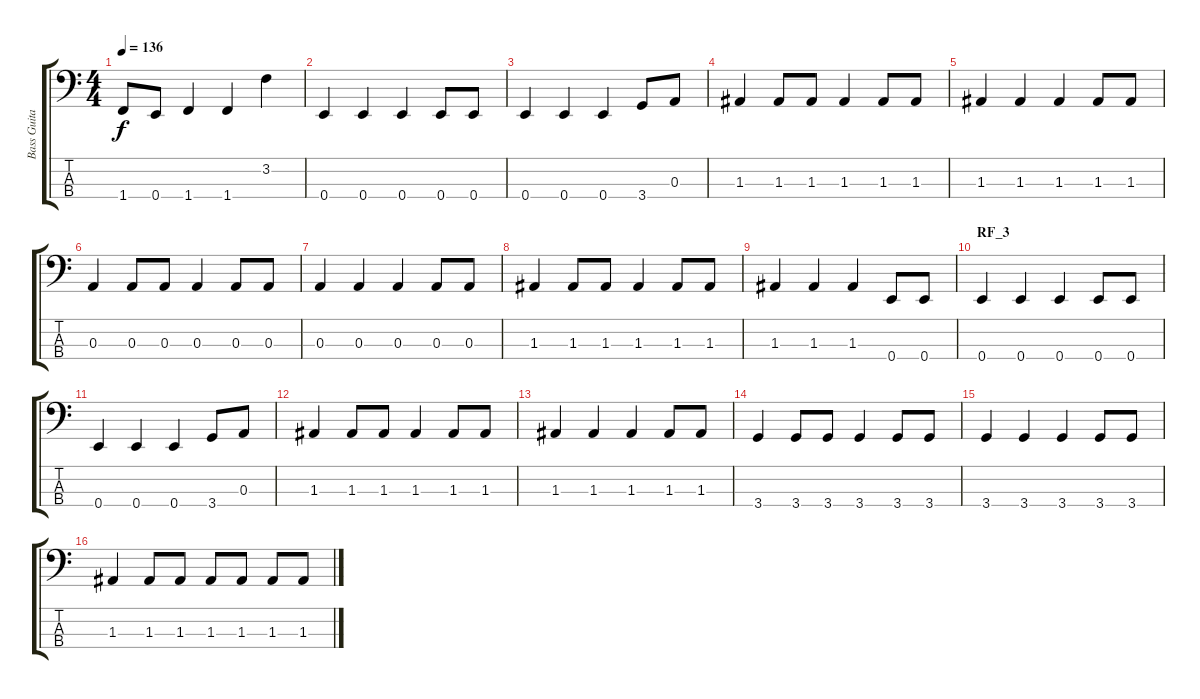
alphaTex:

\track ("Bass Guitar" "Bass Guita") {instrument electricbasspick}
\staff {score tabs}
\tuning (G2 D2 A1 E1) {hide}
\ts (4 4)
\tempo 136
\clef f4
\ks c
1.4.8{dy f} 0.4.8 1.4.4 1.4.4 3.2.4 |
0.4.4 0.4.4 0.4.4 0.4.8 0.4.8 |
0.4.4 0.4.4 0.4.4 3.4.8 0.3.8 |
1.3.4 1.3.8 1.3.8 1.3.4 1.3.8 1.3.8 |
1.3.4 1.3.4 1.3.4 1.3.8 1.3.8 |
0.3.4 0.3.8 0.3.8 0.3.4 0.3.8 0.3.8 |
0.3.4 0.3.4 0.3.4 0.3.8 0.3.8 |
1.3.4 1.3.8 1.3.8 1.3.4 1.3.8 1.3.8 |
1.3.4 1.3.4 1.3.4 0.4.8 0.4.8 |
\section ("" "RF_3")
0.4.4 0.4.4 0.4.4 0.4.8 0.4.8 |
0.4.4 0.4.4 0.4.4 3.4.8 0.3.8 |
1.3.4 1.3.8 1.3.8 1.3.4 1.3.8 1.3.8 |
1.3.4 1.3.4 1.3.4 1.3.8 1.3.8 |
3.4.4 3.4.8 3.4.8 3.4.4 3.4.8 3.4.8 |
3.4.4 3.4.4 3.4.4 3.4.8 3.4.8 |
1.3.4 1.3.8 1.3.8 1.3.8 1.3.8 1.3.8 1.3.8
